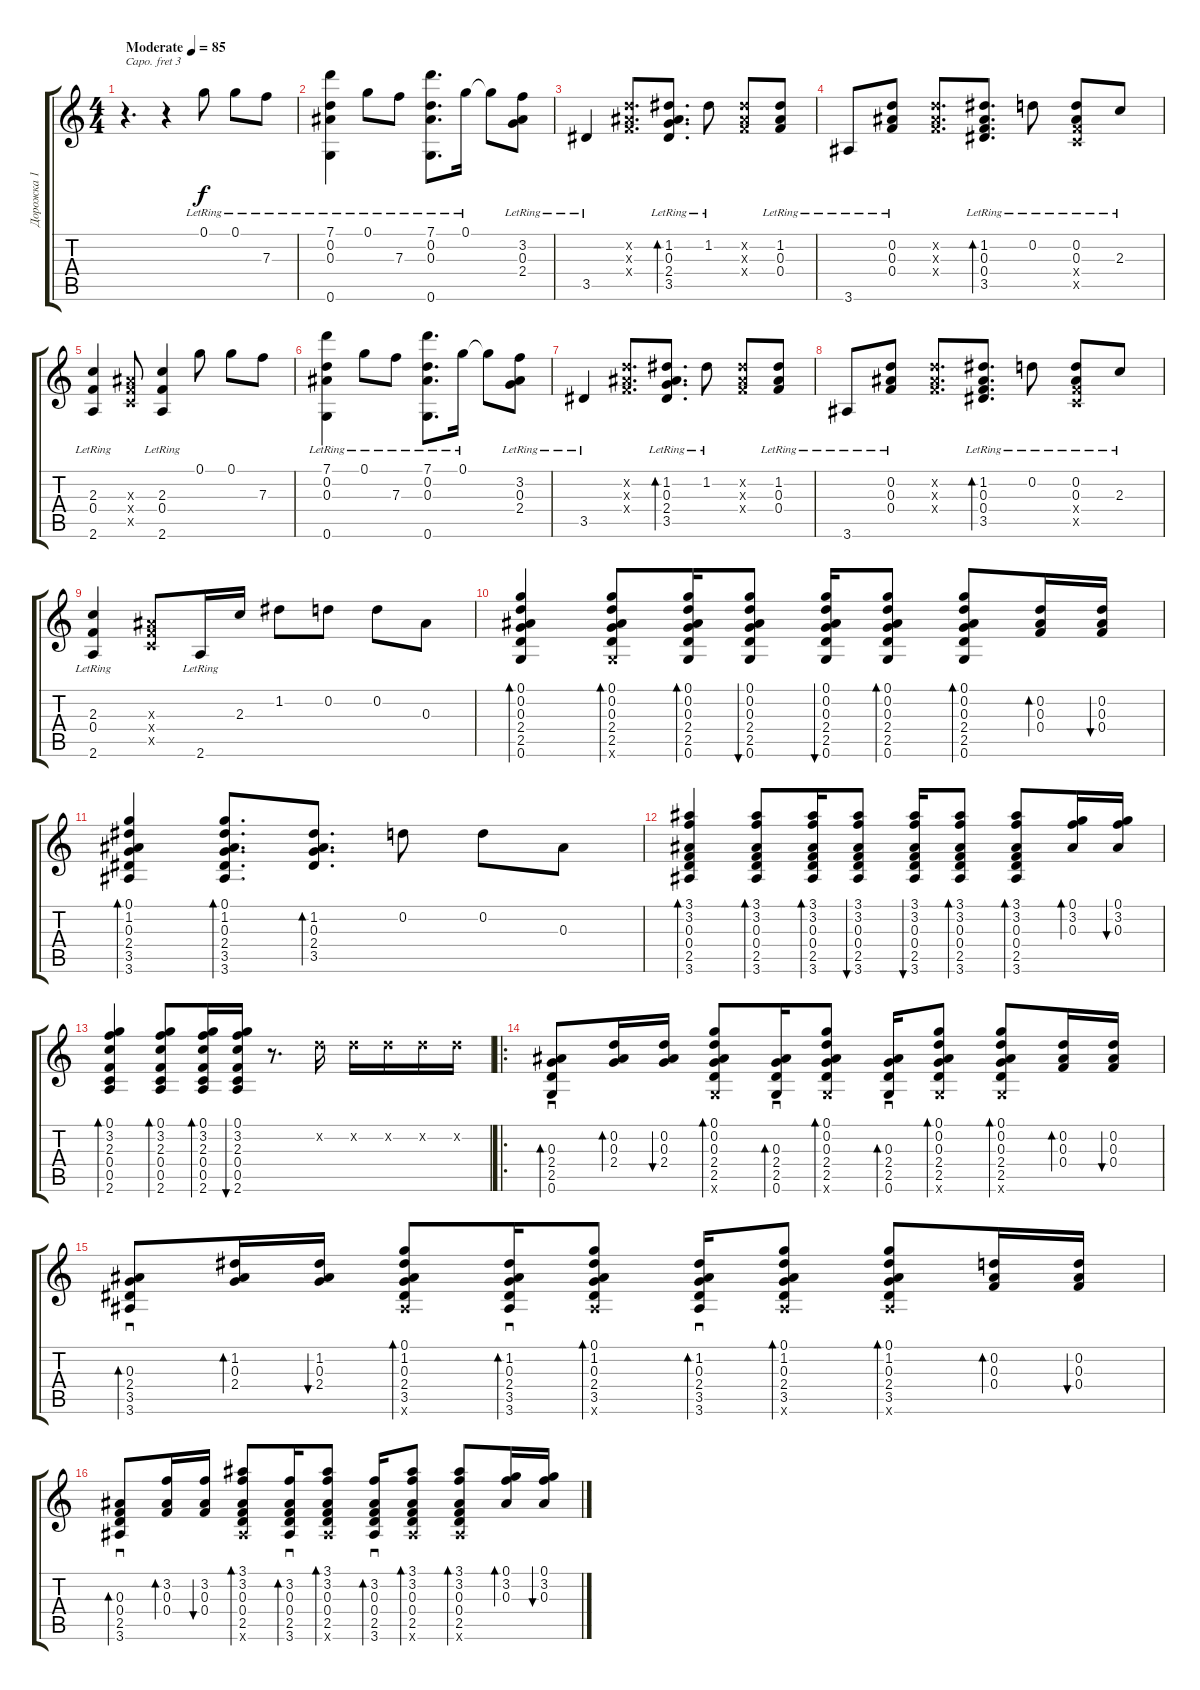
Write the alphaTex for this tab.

\track ("Дорожка 1" "Дорожка 1") {instrument acousticguitarsteel}
\staff {score tabs}
\capo 3
\tuning (E4 B3 G3 D3 A2 E2) {hide}
\ts (4 4)
\tempo (85 "Moderate")
\clef g2
\ks c
r.4{d dy f instrument acousticguitarsteel} r.4 0.1{lr}.8 0.1{lr}.8 7.3{lr}.8 |
(7.1{lr} 0.2{lr} 0.3{lr} 0.6{lr}).4 0.1{lr}.8 7.3{lr}.8 (7.1{lr} 0.2{lr} 0.3{lr} 0.6{lr}).8{d} 0.1{lr}.16 0.1{t}.8 (3.2{lr} 0.3{lr} 2.4{lr}).8 |
3.5{lr}.4 (0.2{x} 0.3{x} 0.4{x}).8{d} (1.2{lr} 0.3{lr} 2.4{lr} 3.5{lr}).8{d bd 240} 1.2{lr}.8 (1.2{x} 0.3{x} 0.4{x}).8 (1.2{lr} 0.3{lr} 0.4{lr}).8 |
3.6{lr}.8 (0.2{lr} 0.3{lr} 0.4{lr}).8 (0.2{x} 0.3{x} 0.4{x}).8{d} (1.2{lr} 0.3{lr} 0.4{lr} 3.5{lr}).8{d bd 240} 0.2{lr}.8 (0.2{lr} 0.3{lr} 0.4{x} 0.5{x}).8 2.3{lr}.8 |
(2.3{lr} 0.4{lr} 2.6{lr}).4 (0.3{x} 0.4{x} 0.5{x}).8 (2.3{lr} 0.4{lr} 2.6{lr}).4 0.1.8 0.1.8 7.3.8 |
(7.1{lr} 0.2{lr} 0.3{lr} 0.6{lr}).4 0.1{lr}.8 7.3{lr}.8 (7.1{lr} 0.2{lr} 0.3{lr} 0.6{lr}).8{d} 0.1{lr}.16 0.1{t}.8 (3.2{lr} 0.3{lr} 2.4{lr}).8 |
3.5{lr}.4 (0.2{x} 0.3{x} 0.4{x}).8{d} (1.2{lr} 0.3{lr} 2.4{lr} 3.5{lr}).8{d bd 240} 1.2{lr}.8 (1.2{x} 0.3{x} 0.4{x}).8 (1.2{lr} 0.3{lr} 0.4{lr}).8 |
3.6{lr}.8 (0.2{lr} 0.3{lr} 0.4{lr}).8 (0.2{x} 0.3{x} 0.4{x}).8{d} (1.2{lr} 0.3{lr} 0.4{lr} 3.5{lr}).8{d bd 240} 0.2{lr}.8 (0.2{lr} 0.3{lr} 0.4{x} 0.5{x}).8 2.3{lr}.8 |
(2.3{lr} 0.4{lr} 2.6{lr}).4 (0.3{x} 0.4{x} 0.5{x}).8 2.6{lr}.16 2.3.16 1.2.8 0.2.8 0.2.8 0.3.8 |
(0.1 0.2 0.3 2.4 2.5 0.6).4{bd 30} (0.1 0.2 0.3 2.4 2.5 0.6{x}).8{bd 30} (0.1 0.2 0.3 2.4 2.5 0.6).16{bd 30} (0.1 0.2 0.3 2.4 2.5 0.6).8{bu 30} (0.1 0.2 0.3 2.4 2.5 0.6).16{bu 30} (0.1 0.2 0.3 2.4 2.5 0.6).8{bd 30} (0.1 0.2 0.3 2.4 2.5 0.6).8{bd 30} (0.2 0.3 0.4).16{bd 30} (0.2 0.3 0.4).16{bu 30} |
(0.1 1.2 0.3 2.4 3.5 3.6).4{bd 30} (0.1 1.2 0.3 2.4 3.5 3.6).8{d bd 30} (1.2 0.3 2.4 3.5).8{d bd 240} 0.2.8 0.2.8 0.3.8 |
(3.1 3.2 0.3 0.4 2.5 3.6).4{bd 30} (3.1 3.2 0.3 0.4 2.5 3.6).8{bd 30} (3.1 3.2 0.3 0.4 2.5 3.6).16{bd 30} (3.1 3.2 0.3 0.4 2.5 3.6).8{bu 30} (3.1 3.2 0.3 0.4 2.5 3.6).16{bu 30} (3.1 3.2 0.3 0.4 2.5 3.6).8{bd 30} (3.1 3.2 0.3 0.4 2.5 3.6).8{bd 30} (0.1 3.2 0.3).16{bd 30} (0.1 3.2 0.3).16{bu 30} |
(0.1 3.2 2.3 0.4 0.5 2.6).4{bd 30} (0.1 3.2 2.3 0.4 0.5 2.6).8{bd 30} (0.1 3.2 2.3 0.4 0.5 2.6).16{bd 30} (0.1 3.2 2.3 0.4 0.5 2.6).16{bu 30} r.8{d} 0.2{x}.16 0.2{x}.16 0.2{x}.16 0.2{x}.16 0.2{x}.16 |
\ro
(0.3 2.4 2.5 0.6).8{sd bd 30} (0.2 0.3 2.4).16{bd 30} (0.2 0.3 2.4).16{bu 30} (0.1 0.2 0.3 2.4 2.5 0.6{x}).8{bd 30} (0.3 2.4 2.5 0.6).16{sd bd 30} (0.1 0.2 0.3 2.4 2.5 0.6{x}).8{bd 30} (0.3 2.4 2.5 0.6).16{sd bd 30} (0.1 0.2 0.3 2.4 2.5 0.6{x}).8{bd 30} (0.1 0.2 0.3 2.4 2.5 0.6{x}).8{bd 30} (0.2 0.3 0.4).16{bd 30} (0.2 0.3 0.4).16{bu 30} |
(0.3 2.4 3.5 3.6).8{sd bd 30} (1.2 0.3 2.4).16{bd 30} (1.2 0.3 2.4).16{bu 30} (0.1 1.2 0.3 2.4 3.5 3.6{x}).8{bd 30} (1.2 0.3 2.4 3.5 3.6).16{sd bd 30} (0.1 1.2 0.3 2.4 3.5 3.6{x}).8{bd 30} (1.2 0.3 2.4 3.5 3.6).16{sd bd 30} (0.1 1.2 0.3 2.4 3.5 3.6{x}).8{bd 30} (0.1 1.2 0.3 2.4 3.5 3.6{x}).8{bd 30} (0.2 0.3 0.4).16{bd 30} (0.2 0.3 0.4).16{bu 30} |
(0.3 0.4 2.5 3.6).8{sd bd 30} (3.2 0.3 0.4).16{bd 30} (3.2 0.3 0.4).16{bu 30} (3.1 3.2 0.3 0.4 2.5 3.6{x}).8{bd 30} (3.2 0.3 0.4 2.5 3.6).16{sd bd 30} (3.1 3.2 0.3 0.4 2.5 3.6{x}).8{bd 30} (3.2 0.3 0.4 2.5 3.6).16{sd bd 30} (3.1 3.2 0.3 0.4 2.5 3.6{x}).8{bd 30} (3.1 3.2 0.3 0.4 2.5 3.6{x}).8{bd 30} (0.1 3.2 0.3).16{bd 30} (0.1 3.2 0.3).16{bu 30}
